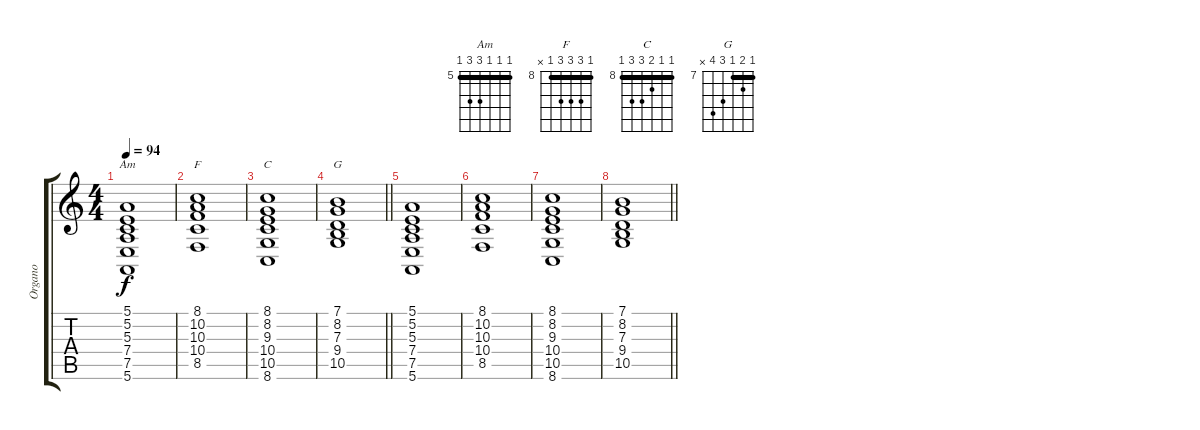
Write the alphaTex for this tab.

\track ("Organo" "Organo") {instrument percussiveorgan}
\staff {score tabs}
\tuning (E4 B3 G3 D3 A2 E2) {hide}
\chord ("Am" 5 5 5 7 7 5) {firstfret 5 barre 5}
\chord ("F" 8 10 10 10 8 x) {firstfret 8 barre 8}
\chord ("C" 8 8 9 10 10 8) {firstfret 8 barre 8}
\chord ("G" 7 8 7 9 10 x) {firstfret 7 barre 7}
\ts (4 4)
\tempo 94
\clef g2
\ks c
(5.1 5.2 5.3 7.4 7.5 5.6).1{ch "Am" dy f} |
(8.1 10.2 10.3 10.4 8.5).1{ch "F"} |
(8.1 8.2 9.3 10.4 10.5 8.6).1{ch "C"} |
\barLineRight lightlight
(7.1 8.2 7.3 9.4 10.5).1{ch "G"} |
(5.1 5.2 5.3 7.4 7.5 5.6).1 |
(8.1 10.2 10.3 10.4 8.5).1 |
(8.1 8.2 9.3 10.4 10.5 8.6).1 |
\barLineRight lightlight
(7.1 8.2 7.3 9.4 10.5).1
